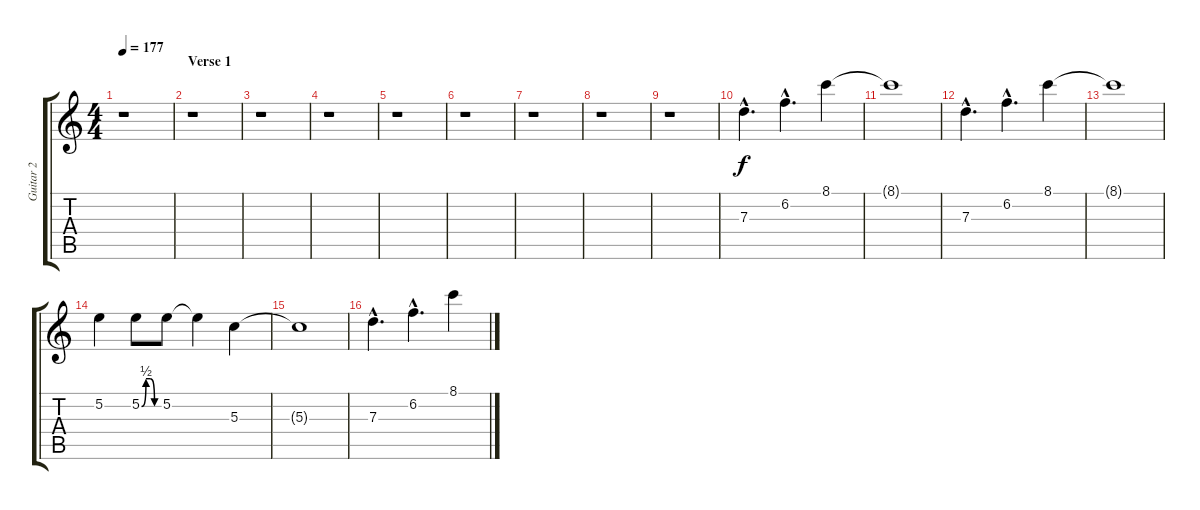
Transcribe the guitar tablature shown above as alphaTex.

\track ("Guitar 2" "Guitar 2") {instrument electricguitarclean}
\staff {score tabs}
\tuning (E4 B3 G3 D3 A2 E2) {hide}
\ts (4 4)
\tempo 177
\clef g2
\ks c
r.1{dy f} |
\section ("" "Verse 1")
r.1 |
r.1 |
r.1 |
r.1 |
r.1 |
r.1 |
r.1 |
r.1 |
7.3{hac}.4{d} 6.2{hac}.4{d} 8.1.4 |
8.1{t}.1 |
7.3{hac}.4{d} 6.2{hac}.4{d} 8.1.4 |
8.1{t}.1 |
5.2.4 5.2{be (custom 0 0 15 2 30 2 45 0 60 0)}.8 5.2.8 5.2{t}.4 5.3.4 |
5.3{t}.1 |
7.3{hac}.4{d} 6.2{hac}.4{d} 8.1.4
